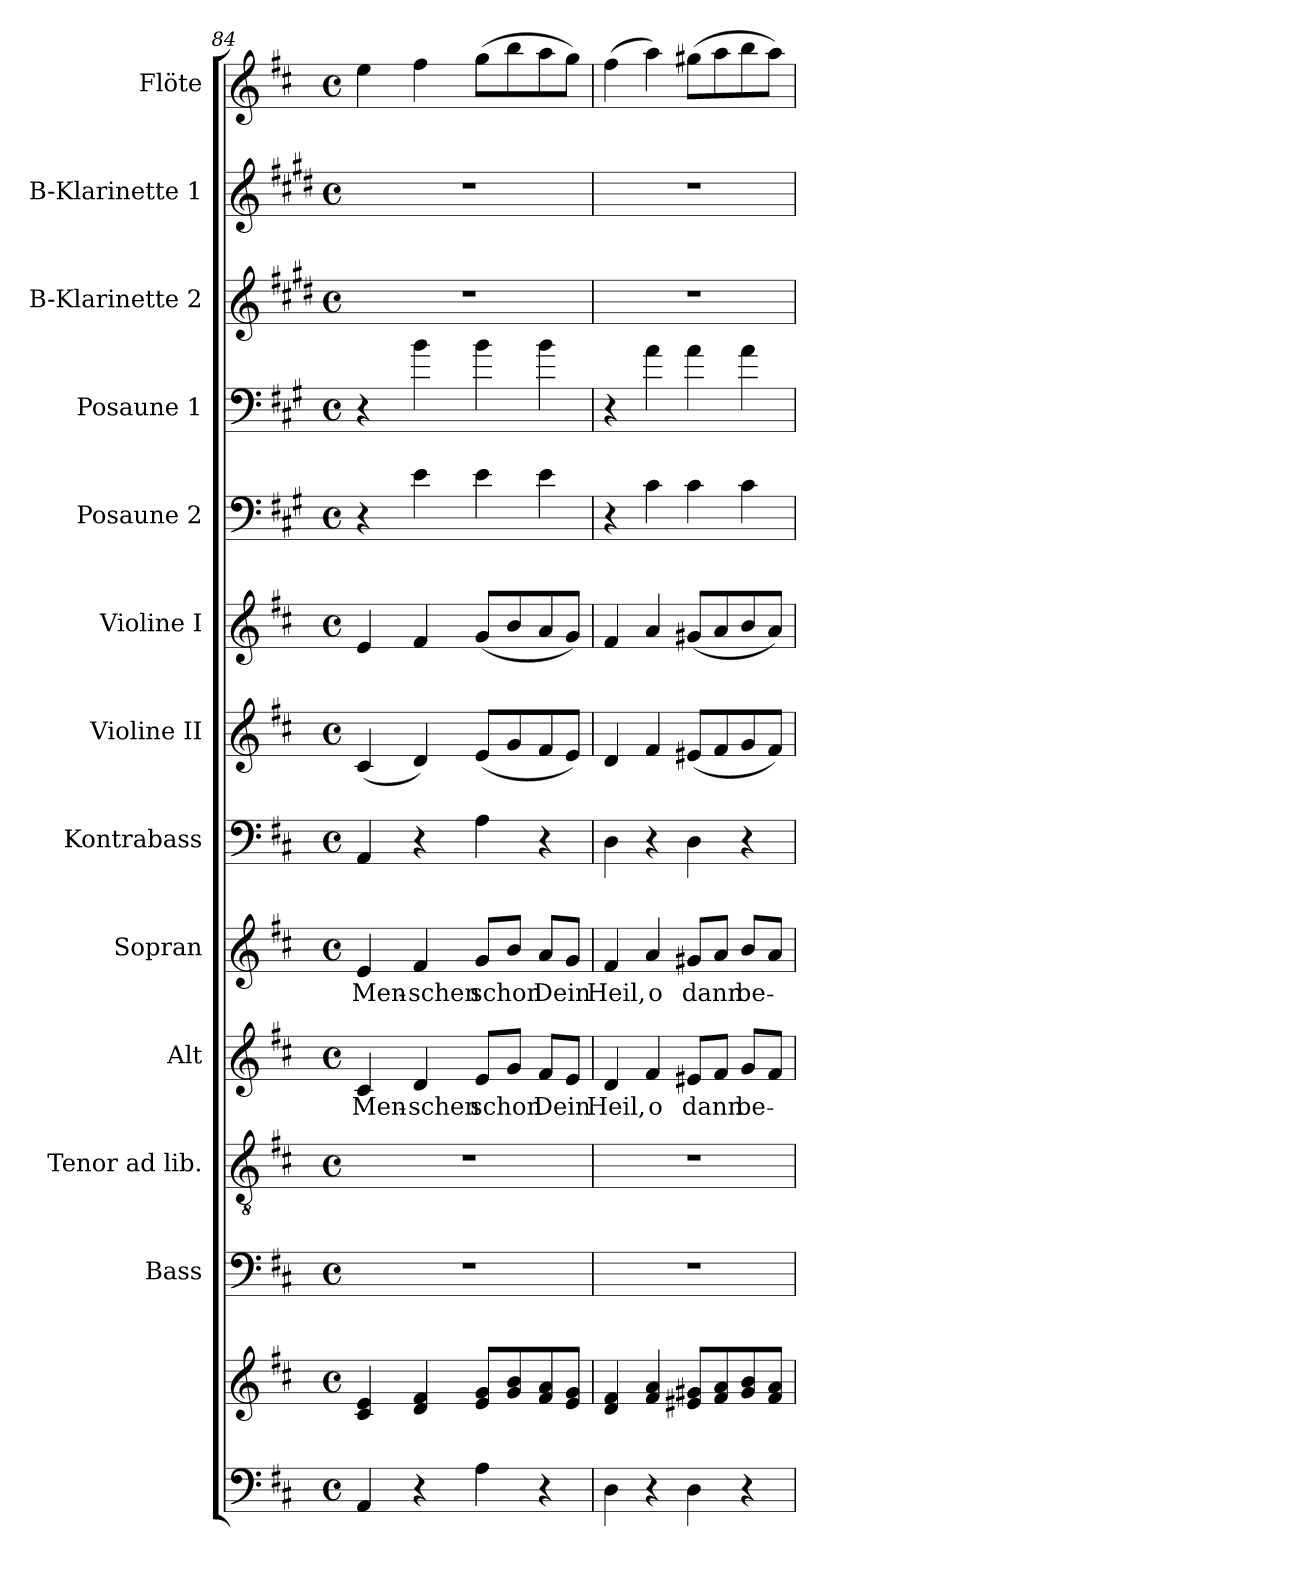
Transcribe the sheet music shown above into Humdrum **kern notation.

**kern	**kern	**kern	**kern	**kern	**text	**kern	**text	**kern	**kern	**kern	**kern	**kern	**kern	**kern	**kern
*part13	*part13	*part12	*part11	*part10	*part10	*part9	*part9	*part8	*part7	*part6	*part5	*part4	*part3	*part2	*part1
*staff14	*staff13	*staff12	*staff11	*staff10	*staff10	*staff9	*staff9	*staff8	*staff7	*staff6	*staff5	*staff4	*staff3	*staff2	*staff1
*	*	*I"Bass	*I"Tenor ad lib.	*I"Alt	*	*I"Sopran	*	*I"Kontrabass	*I"Violine II	*I"Violine I	*I"Posaune 2	*I"Posaune 1	*I"B-Klarinette 2	*I"B-Klarinette 1	*I"Flöte
*	*	*I'B.	*I'T.	*I'A.	*	*I'S.	*	*I'Kb.	*I'Vl. II	*I'Vl. I	*I'Pos 2	*I'Pos. 1	*I'B Kl. 2	*I'B Kl. 1	*I'Fl.
*clefF4	*clefG2	*clefF4	*clefGv2	*clefG2	*	*clefG2	*	*clefF4	*clefG2	*clefG2	*clefF4	*clefF4	*clefG2	*clefG2	*clefG2
*	*	*	*	*	*	*	*	*ITrd7c12	*	*	*ITrd4c7	*ITrd4c7	*ITrd1c2	*ITrd1c2	*
*k[f#c#]	*k[f#c#]	*k[f#c#]	*k[f#c#]	*k[f#c#]	*	*k[f#c#]	*	*k[f#c#]	*k[f#c#]	*k[f#c#]	*k[f#c#]	*k[f#c#]	*k[f#c#]	*k[f#c#]	*k[f#c#]
*D:	*D:	*D:	*D:	*D:	*	*D:	*	*D:	*D:	*D:	*D:	*D:	*D:	*D:	*D:
*M4/4	*M4/4	*M4/4	*M4/4	*M4/4	*	*M4/4	*	*M4/4	*M4/4	*M4/4	*M4/4	*M4/4	*M4/4	*M4/4	*M4/4
*met(c)	*met(c)	*met(c)	*met(c)	*met(c)	*	*met(c)	*	*met(c)	*met(c)	*met(c)	*met(c)	*met(c)	*met(c)	*met(c)	*met(c)
=84	=84	=84	=84	=84	=84	=84	=84	=84	=84	=84	=84	=84	=84	=84	=84
!	!	!	!	!	!LO:LY:b	!	!LO:LY:b	!	!	!	!	!	!	!	!
4AA/	4c#/ 4e/	1r	1r	4c#/	Men-	4e/	Men-	4AAA/	(<4c#/	4e/	4r	4r	1r	1r	4ee\
!	!	!	!	!	!LO:LY:b	!	!LO:LY:b	!	!	!	!	!	!	!	!
4r	4d/ 4f#/	.	.	4d/	-schen	4f#/	-schen	4r	4d/)	4f#/	4A\	4e\	.	.	4ff#\
!	!	!	!	!	!LO:LY:b	!	!LO:LY:b	!	!	!	!	!	!	!	!
4A\	8e/ 8g/L	.	.	8e/L	schon	8g/L	schon	4AA\	(<8e/L	(<8g/L	4A\	4e\	.	.	(>8gg\L
.	8g/ 8b/	.	.	8g/J	.	8b/J	.	.	8g/	8b/	.	.	.	.	8bb\
!	!	!	!	!	!LO:LY:b	!	!LO:LY:b	!	!	!	!	!	!	!	!
4r	8f#/ 8a/	.	.	8f#/L	Dein	8a/L	Dein	4r	8f#/	8a/	4A\	4e\	.	.	8aa\
.	8e/ 8g/J	.	.	8e/J	.	8g/J	.	.	8e/J)	8g/J)	.	.	.	.	8gg\J)
=85	=85	=85	=85	=85	=85	=85	=85	=85	=85	=85	=85	=85	=85	=85	=85
!	!	!	!	!	!LO:LY:b	!	!LO:LY:b	!	!	!	!	!	!	!	!
4D\	4d/ 4f#/	1r	1r	4d/	Heil,	4f#/	Heil,	4DD\	4d/	4f#/	4r	4r	1r	1r	(>4ff#\
!	!	!	!	!	!LO:LY:b	!	!LO:LY:b	!	!	!	!	!	!	!	!
4r	4f#/ 4a/	.	.	4f#/	o	4a/	o	4r	4f#/	4a/	4F#\	4d\	.	.	4aa\)
!	!	!	!	!	!LO:LY:b	!	!LO:LY:b	!	!	!	!	!	!	!	!
4D\	8e#X/ 8g#X/L	.	.	8e#X/L	dann	8g#X/L	dann	4DD\	(<8e#X/L	(<8g#X/L	4F#\	4d\	.	.	(>8gg#X\L
.	8f#/ 8a/	.	.	8f#/J	.	8a/J	.	.	8f#/	8a/	.	.	.	.	8aa\
!	!	!	!	!	!LO:LY:b	!	!LO:LY:b	!	!	!	!	!	!	!	!
4r	8g#/ 8b/	.	.	8g/L	be-	8b/L	be-	4r	8g/	8b/	4F#\	4d\	.	.	8bb\
.	8f#/ 8a/J	.	.	8f#/J	.	8a/J	.	.	8f#/J)	8a/J)	.	.	.	.	8aa\J)
=	=	=	=	=	=	=	=	=	=	=	=	=	=	=	=
*-	*-	*-	*-	*-	*-	*-	*-	*-	*-	*-	*-	*-	*-	*-	*-
